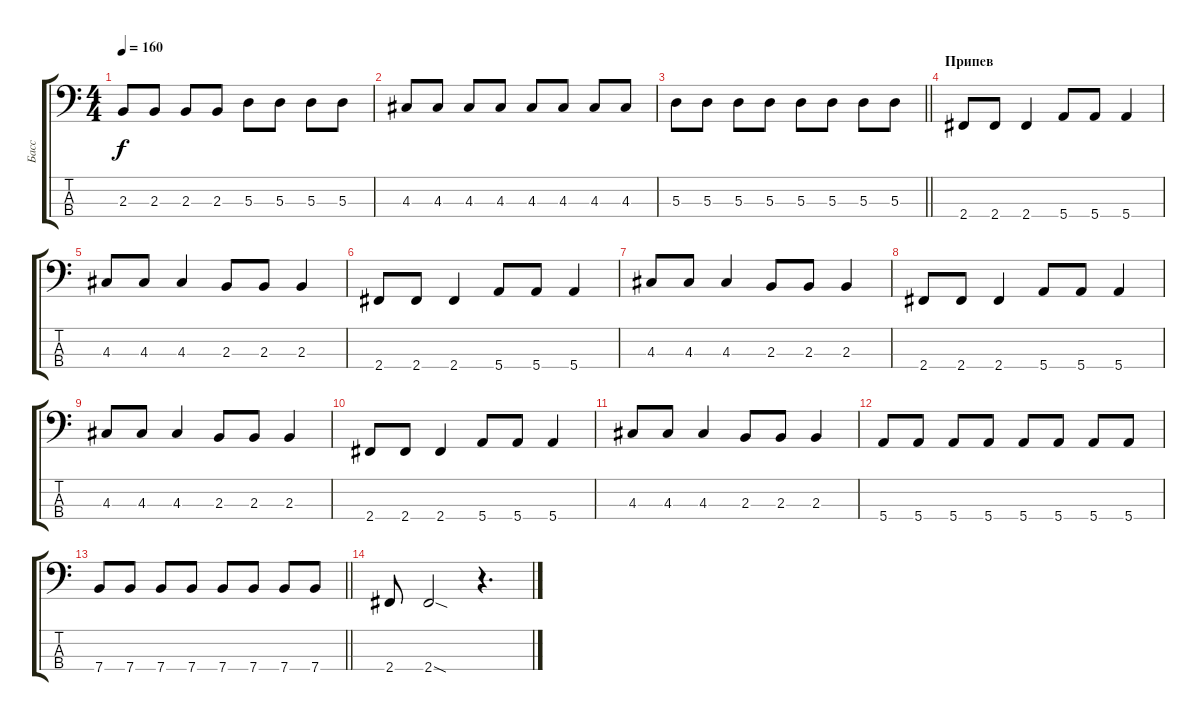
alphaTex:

\track ("Басс" "Басс") {instrument electricbasspick}
\staff {score tabs}
\tuning (G2 D2 A1 E1) {hide}
\ts (4 4)
\tempo 160
\clef f4
\ks c
2.3.8{dy f} 2.3.8 2.3.8 2.3.8 5.3.8 5.3.8 5.3.8 5.3.8 |
4.3.8 4.3.8 4.3.8 4.3.8 4.3.8 4.3.8 4.3.8 4.3.8 |
\barLineRight lightlight
5.3.8 5.3.8 5.3.8 5.3.8 5.3.8 5.3.8 5.3.8 5.3.8 |
\section ("" "Припев")
2.4.8 2.4.8 2.4.4 5.4.8 5.4.8 5.4.4 |
4.3.8 4.3.8 4.3.4 2.3.8 2.3.8 2.3.4 |
2.4.8 2.4.8 2.4.4 5.4.8 5.4.8 5.4.4 |
4.3.8 4.3.8 4.3.4 2.3.8 2.3.8 2.3.4 |
2.4.8 2.4.8 2.4.4 5.4.8 5.4.8 5.4.4 |
4.3.8 4.3.8 4.3.4 2.3.8 2.3.8 2.3.4 |
2.4.8 2.4.8 2.4.4 5.4.8 5.4.8 5.4.4 |
4.3.8 4.3.8 4.3.4 2.3.8 2.3.8 2.3.4 |
5.4.8 5.4.8 5.4.8 5.4.8 5.4.8 5.4.8 5.4.8 5.4.8 |
\barLineRight lightlight
7.4.8 7.4.8 7.4.8 7.4.8 7.4.8 7.4.8 7.4.8 7.4.8 |
2.4.8 2.4{sod}.2 r.4{d}
